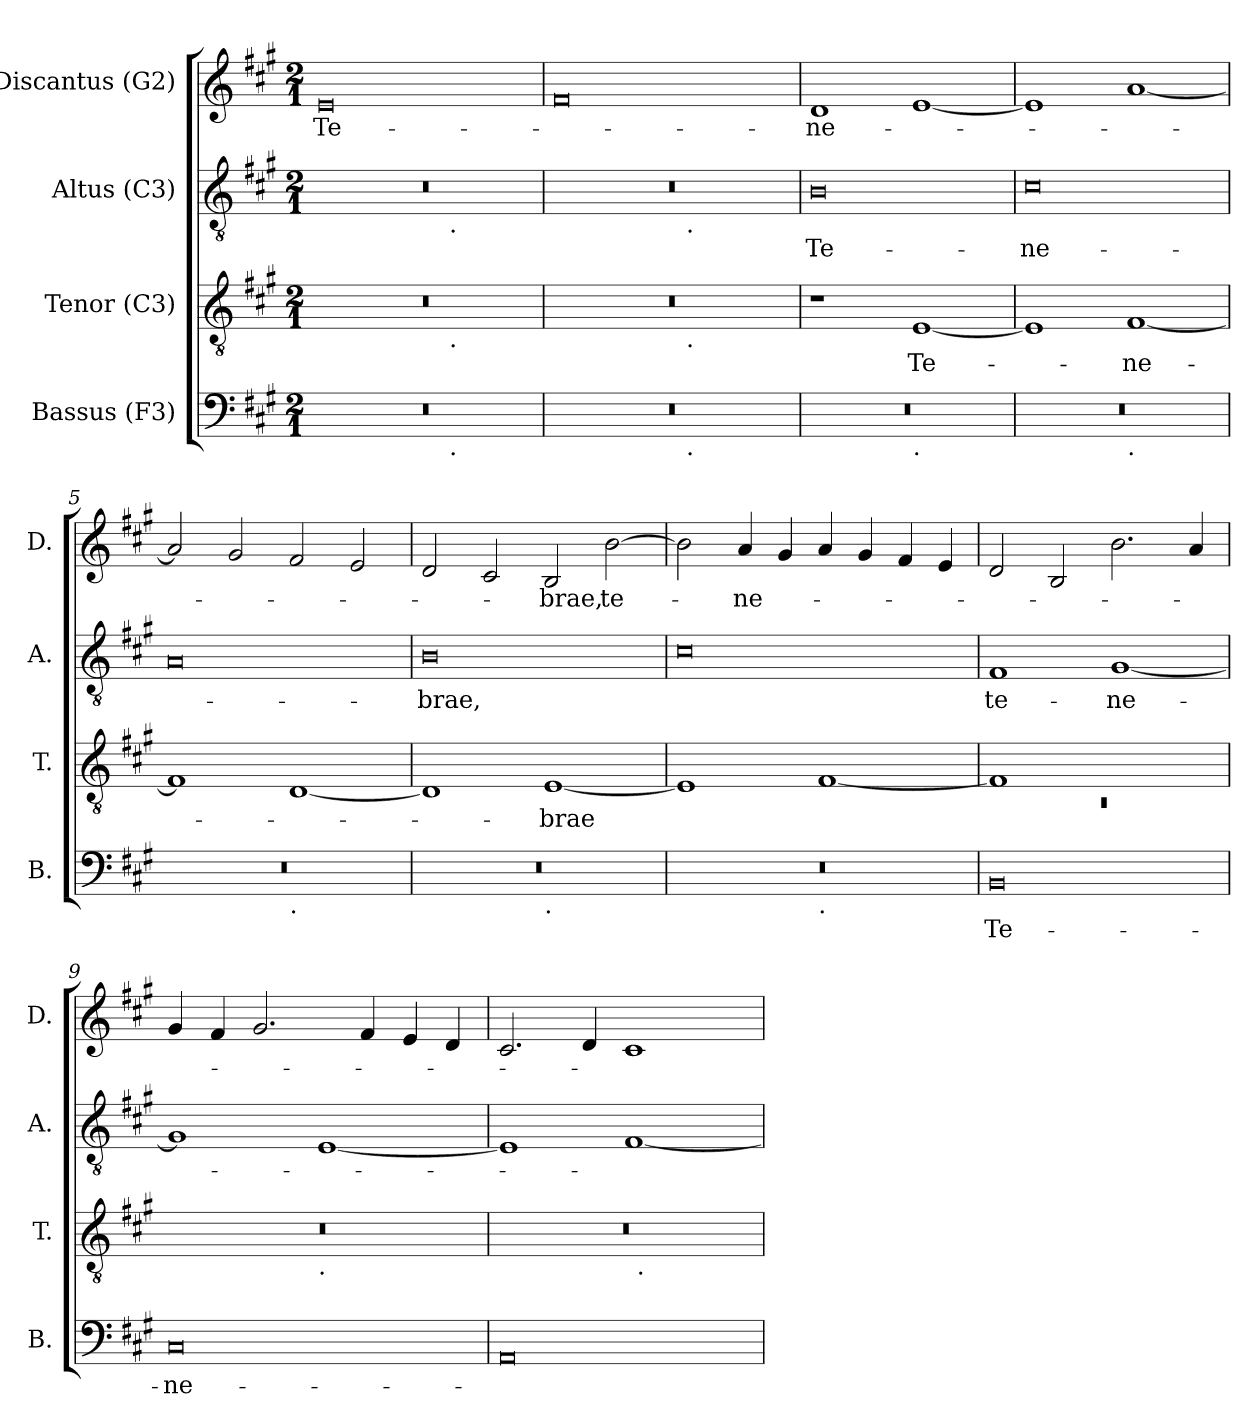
**kern	**text	**kern	**text	**kern	**text	**kern	**text
*part4	*part4	*part3	*part3	*part2	*part2	*part1	*part1
*staff4	*staff4	*staff3	*staff3	*staff2	*staff2	*staff1	*staff1
*I"Bassus (F3)	*	*I"Tenor (C3)	*	*I"Altus (C3)	*	*I"Discantus (G2)	*
*I'B.	*	*I'T.	*	*I'A.	*	*I'D.	*
*clefF4	*	*clefGv2	*	*clefGv2	*	*clefG2	*
*k[f#c#g#]	*	*k[f#c#g#]	*	*k[f#c#g#]	*	*k[f#c#g#]	*
*A:	*	*A:	*	*A:	*	*A:	*
*M2/1	*	*M2/1	*	*M2/1	*	*M2/1	*
=1	=1	=1	=1	=1	=1	=1	=1
!	!	!	!	!	!	!	!LO:LY:b
*^	*	*^	*	*^	*	*	*
0r	1ryy	.	0r	1ryy	.	0r	1ryy	.	0e	Te-
.	8ryy	.	.	8ryy	.	.	8ryy	.	.	.
!	!	!	!	!	!	!	!LO:TX:b:t=.	!	!	!
!	!	!	!	!LO:TX:b:t=.	!	!	!	!	!	!
!	!LO:TX:b:t=.	!	!	!	!	!	!	!	!	!
.	2..ryy	.	.	2..ryy	.	.	2..ryy	.	.	.
=2	=2	=2	=2	=2	=2	=2	=2	=2	=2	=2
0r	2ryy	.	0r	2ryy	.	0r	2ryy	.	0f#	.
.	4...ryy	.	.	4...ryy	.	.	4...ryy	.	.	.
!	!	!	!	!	!	!	!LO:TX:b:t=.	!	!	!
!	!	!	!	!LO:TX:b:t=.	!	!	!	!	!	!
!	!LO:TX:b:t=.	!	!	!	!	!	!	!	!	!
.	1ryy	.	.	1ryy	.	.	1ryy	.	.	.
.	32ryy	.	.	32ryy	.	.	32ryy	.	.	.
=3	=3	=3	=3	=3	=3	=3	=3	=3	=3	=3
!	!	!	!	!	!	!	!	!LO:LY:b:rj	!	!LO:LY:b
*	*	*	*v	*v	*	*	*	*	*	*
*	*	*	*	*	*v	*v	*	*	*
0r	1ryy	.	1r	.	0B	Te-	1d	-ne-
!	!LO:TX:b:t=.	!	!	!	!	!	!	!
!	!	!	!	!LO:LY:b	!	!	!	!
.	1ryy	.	[<1E	Te-	.	.	[<1e	.
=4	=4	=4	=4	=4	=4	=4	=4	=4
!	!	!	!	!	!	!LO:LY:b	!	!
0r	1ryy	.	1E]	.	0c#	-ne-	1e]	.
!	!LO:TX:b:t=.	!	!	!	!	!	!	!
!	!	!	!	!LO:LY:b	!	!	!	!
.	1ryy	.	[<1F#	-ne-	.	.	[<1a	.
=5	=5	=5	=5	=5	=5	=5	=5	=5
0r	1ryy	.	1F#]	.	0A	.	2a/]	.
.	.	.	.	.	.	.	2g#/	.
!	!LO:TX:b:t=.	!	!	!	!	!	!	!
.	1ryy	.	[<1D	.	.	.	2f#/	.
.	.	.	.	.	.	.	2e/	.
!!LO:LB:g=z
=6	=6	=6	=6	=6	=6	=6	=6	=6
!	!	!	!	!	!	!LO:LY:b	!	!
0r	1ryy	.	1D]	.	0B	-brae,	2d/	.
.	.	.	.	.	.	.	2c#/	.
!	!LO:TX:b:t=.	!	!	!	!	!	!	!
!	!	!	!	!LO:LY:b	!	!	!	!LO:LY:b
.	1ryy	.	[<1E	-brae	.	.	2B/	-brae,
!	!	!	!	!	!	!	!	!LO:LY:b
.	.	.	.	.	.	.	[>2b\	te-
=7	=7	=7	=7	=7	=7	=7	=7	=7
0r	1ryy	.	1E]	.	0c#	.	2b\]	.
!	!	!	!	!	!	!	!	!LO:LY:b
.	.	.	.	.	.	.	4a/	-ne-
.	.	.	.	.	.	.	4g#/	.
!	!LO:TX:b:t=.	!	!	!	!	!	!	!
.	1ryy	.	[<1F#	.	.	.	4a/	.
.	.	.	.	.	.	.	4g#/	.
.	.	.	.	.	.	.	4f#/	.
.	.	.	.	.	.	.	4e/	.
=8	=8	=8	=8	=8	=8	=8	=8	=8
*	*	*	*^	*	*	*	*	*
!	!	!LO:LY:b:rj	!	!LO:N:vis=1	!	!	!LO:LY:b	!	!
*v	*v	*	*	*	*	*	*	*	*
0BB	Te-	1F#]	0rC	.	1F#	te-	2d/	.
.	.	.	.	.	.	.	2B/	.
!	!	!	!	!	!	!LO:LY:b	!	!
.	.	1ryy	.	.	[<1G#	-ne-	2.b\	.
.	.	.	.	.	.	.	4a/	.
=9	=9	=9	=9	=9	=9	=9	=9	=9
!	!LO:LY:b	!	!	!	!	!	!	!
0C#	-ne-	0r	1ryy	.	1G#]	.	4g#/	.
.	.	.	.	.	.	.	4f#/	.
.	.	.	.	.	.	.	2.g#/	.
!	!	!	!LO:TX:b:t=.	!	!	!	!	!
.	.	.	1ryy	.	[<1E	.	.	.
.	.	.	.	.	.	.	4f#/	.
.	.	.	.	.	.	.	4e/	.
.	.	.	.	.	.	.	4d/	.
!!LO:LB:g=z
=10	=10	=10	=10	=10	=10	=10	=10	=10
0AA	.	0r	1ryy	.	1E]	.	2.c#/	.
.	.	.	.	.	.	.	4d/	.
.	.	.	32ryy	.	[<1F#	.	1c#	.
!	!	!	!LO:TX:b:t=.	!	!	!	!	!
.	.	.	2ryy	.	.	.	.	.
.	.	.	4...ryy	.	.	.	.	.
*	*	*v	*v	*	*	*	*	*
=	=	=	=	=	=	=	=
*-	*-	*-	*-	*-	*-	*-	*-
